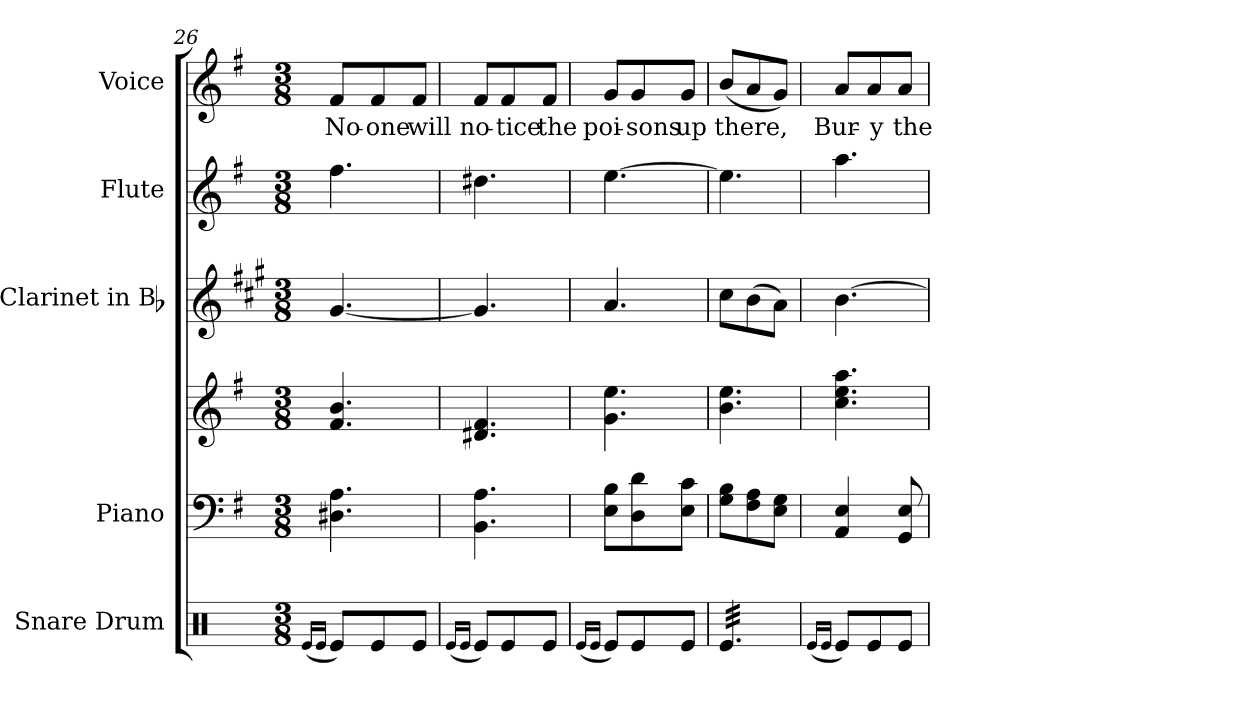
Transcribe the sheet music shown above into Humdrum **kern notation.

**kern	**kern	**kern	**kern	**kern	**kern	**text
*part5	*part4	*part4	*part3	*part2	*part1	*part1
*staff6	*staff5	*staff4	*staff3	*staff2	*staff1	*staff1
*I"Snare Drum	*I"Piano	*	*I"Clarinet in Bb	*I"Flute	*I"Voice	*
*I'S. D.	*I'Pno.	*	*I'Cl.	*I'Fl.	*I'Voice	*
*clefX	*clefF4	*clefG2	*clefG2	*clefG2	*clefG2	*
*	*	*	*ITrd1c2	*	*	*
*k[]	*k[f#]	*k[f#]	*k[f#]	*k[f#]	*k[f#]	*
*C:	*G:	*G:	*G:	*G:	*G:	*
*M3/8	*M3/8	*M3/8	*M3/8	*M3/8	*M3/8	*
=26	=26	=26	=26	=26	=26	=26
(16qRei/LL	.	.	.	.	.	.
16qRei/JJ	.	.	.	.	.	.
!	!	!	!	!	!	!LO:LY:b:color=#000000
8Rei/L)	4.D#Xi\ 4.Ai	4.f#i/ 4.bi	[4.f#i/	4.ff#i\	8f#i/L	No-
!	!	!	!	!	!	!LO:LY:b:color=#000000
8Rei/	.	.	.	.	8f#i/	-one
!	!	!	!	!	!	!LO:LY:b:color=#000000
8Rei/J	.	.	.	.	8f#i/J	will
=27	=27	=27	=27	=27	=27	=27
(16qRei/LL	.	.	.	.	.	.
16qRei/JJ	.	.	.	.	.	.
!	!	!	!	!	!	!LO:LY:b:color=#000000
8Rei/L)	4.BBi\ 4.Ai	4.d#Xi/ 4.f#i	4.f#i/]	4.dd#Xi\	8f#i/L	no-
!	!	!	!	!	!	!LO:LY:b:color=#000000
8Rei/	.	.	.	.	8f#i/	-tice
!	!	!	!	!	!	!LO:LY:b:color=#000000
8Rei/J	.	.	.	.	8f#i/J	the
=28	=28	=28	=28	=28	=28	=28
(16qRei/LL	.	.	.	.	.	.
16qRei/JJ	.	.	.	.	.	.
!	!	!	!	!	!	!LO:LY:b:color=#000000
8Rei/L)	8Ei\ 8BiL	4.gi\ 4.eei	4.gi/	[4.eei\	8gi/L	poi-
!	!	!	!	!	!	!LO:LY:b:color=#000000
8Rei/	8Di\ 8di	.	.	.	8gi/	-sons
!	!	!	!	!	!	!LO:LY:b:color=#000000
8Rei/J	8Ei\ 8ciJ	.	.	.	8gi/J	up
=29	=29	=29	=29	=29	=29	=29
!	!	!	!	!	!	!LO:LY:b:color=#000000
*tremolo	*	*	*	*	*	*
32Rei/LLL	8Gi\ 8BiL	4.bi\ 4.eei	8bi\L	4.eei\]	(8bi/L	there,
32Rei/	.	.	.	.	.	.
32Rei/	.	.	.	.	.	.
32Rei/	.	.	.	.	.	.
32Rei/	8F#i\ 8Ai	.	(8ai\	.	8ai/	.
32Rei/	.	.	.	.	.	.
32Rei/	.	.	.	.	.	.
32Rei/	.	.	.	.	.	.
32Rei/	8Ei\ 8GiJ	.	8gi\J)	.	8gi/J)	.
32Rei/	.	.	.	.	.	.
32Rei/	.	.	.	.	.	.
32Rei/JJJ	.	.	.	.	.	.
*Xtremolo	*	*	*	*	*	*
!!LO:LB:g=z
=30	=30	=30	=30	=30	=30	=30
(16qRei/LL	.	.	.	.	.	.
16qRei/JJ	.	.	.	.	.	.
!	!	!	!	!	!	!LO:LY:b:color=#000000
8Rei/L)	4AAi/ 4Ei	4.cci\ 4.eei 4.aai	[4.ai\	4.aai\	8ai/L	Bur-
!	!	!	!	!	!	!LO:LY:b:color=#000000
8Rei/	.	.	.	.	8ai/	-y
!	!	!	!	!	!	!LO:LY:b:color=#000000
8Rei/J	8GGi/ 8Ei	.	.	.	8ai/J	the
=	=	=	=	=	=	=
*-	*-	*-	*-	*-	*-	*-
